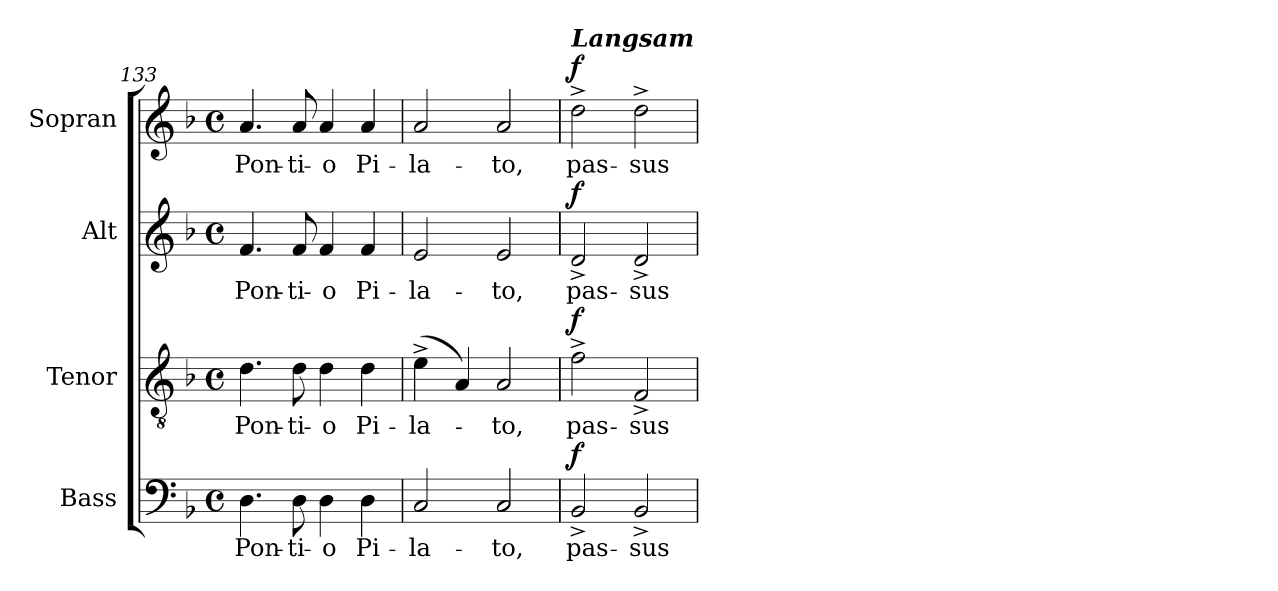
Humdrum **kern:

**kern	**text	**dynam	**kern	**text	**dynam	**kern	**text	**dynam	**kern	**text	**dynam
*part4	*part4	*part4	*part3	*part3	*part3	*part2	*part2	*part2	*part1	*part1	*part1
*staff4	*staff4	*staff4	*staff3	*staff3	*staff3	*staff2	*staff2	*staff2	*staff1	*staff1	*staff1
*I"Bass	*	*	*I"Tenor	*	*	*I"Alt	*	*	*I"Sopran	*	*
*I'B.	*	*	*I'T.	*	*	*I'A.	*	*	*I'S.	*	*
!!LO:LB:g=z
*clefF4	*	*	*clefGv2	*	*	*clefG2	*	*	*clefG2	*	*
*k[b-]	*	*	*k[b-]	*	*	*k[b-]	*	*	*k[b-]	*	*
*F:	*	*	*F:	*	*	*F:	*	*	*F:	*	*
*M4/4	*	*	*M4/4	*	*	*M4/4	*	*	*M4/4	*	*
*met(c)	*	*	*met(c)	*	*	*met(c)	*	*	*met(c)	*	*
=133	=133	=133	=133	=133	=133	=133	=133	=133	=133	=133	=133
!	!LO:LY:b	!	!	!LO:LY:b	!	!	!LO:LY:b	!	!	!LO:LY:b	!
4.D\	Pon-	.	4.d\	Pon-	.	4.f/	Pon-	.	4.a/	Pon-	.
!	!LO:LY:b	!	!	!LO:LY:b	!	!	!LO:LY:b	!	!	!LO:LY:b	!
8D\	-ti-	.	8d\	-ti-	.	8f/	-ti-	.	8a/	-ti-	.
!	!LO:LY:b	!	!	!LO:LY:b	!	!	!LO:LY:b	!	!	!LO:LY:b	!
4D\	-o	.	4d\	-o	.	4f/	-o	.	4a/	-o	.
!	!LO:LY:b	!	!	!LO:LY:b	!	!	!LO:LY:b	!	!	!LO:LY:b	!
4D\	Pi-	.	4d\	Pi-	.	4f/	Pi-	.	4a/	Pi-	.
=134	=134	=134	=134	=134	=134	=134	=134	=134	=134	=134	=134
!	!LO:LY:b	!	!	!LO:LY:b	!	!	!LO:LY:b	!	!	!LO:LY:b	!
2C/	-la-	.	(>4e^>\	-la-	.	2e/	-la-	.	2a/	-la-	.
.	.	.	4A/)	.	.	.	.	.	.	.	.
!	!LO:LY:b	!	!	!LO:LY:b	!	!	!LO:LY:b	!	!	!LO:LY:b	!
2C/	-to,	.	2A/	-to,	.	2e/	-to,	.	2a/	-to,	.
=135	=135	=135	=135	=135	=135	=135	=135	=135	=135	=135	=135
!	!	!	!	!	!	!	!	!	!LO:TX:a:Bi:t=Langsam	!	!
!	!LO:LY:b	!LO:DY:a	!	!LO:LY:b	!LO:DY:a	!	!LO:LY:b	!LO:DY:a	!	!LO:LY:b	!LO:DY:a
2BB-^</	pas-	f	2f^>\	pas-	f	2d^</	pas-	f	2dd^>\	pas-	f
!	!LO:LY:b	!	!	!LO:LY:b	!	!	!LO:LY:b	!	!	!LO:LY:b	!
2BB-^</	-sus	.	2F^</	-sus	.	2d^</	-sus	.	2dd^>\	-sus	.
=	=	=	=	=	=	=	=	=	=	=	=
*-	*-	*-	*-	*-	*-	*-	*-	*-	*-	*-	*-
